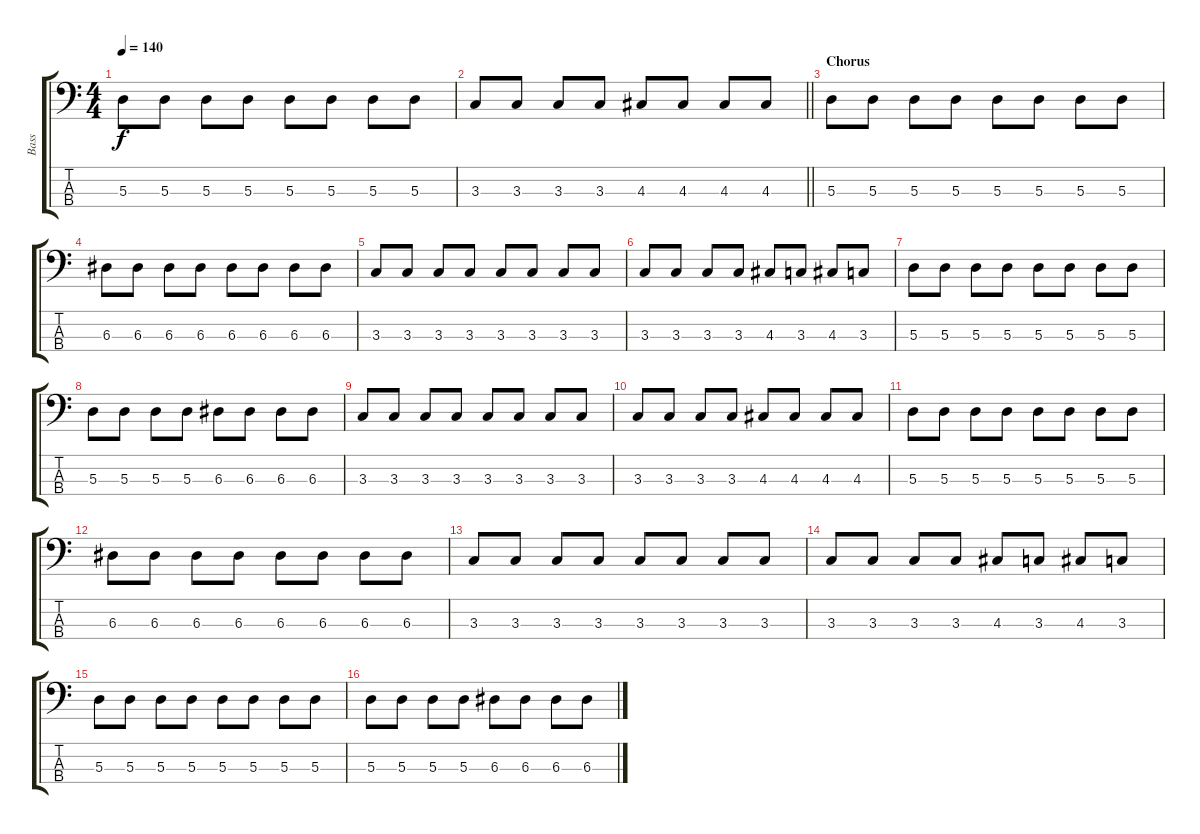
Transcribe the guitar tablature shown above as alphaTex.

\track ("Bass" "Bass") {instrument electricbasspick}
\staff {score tabs}
\tuning (G2 D2 A1 E1) {hide}
\ts (4 4)
\tempo 140
\clef f4
\ks c
5.3.8{dy f} 5.3.8 5.3.8 5.3.8 5.3.8 5.3.8 5.3.8 5.3.8 |
\barLineRight lightlight
3.3.8 3.3.8 3.3.8 3.3.8 4.3.8 4.3.8 4.3.8 4.3.8 |
\section ("" "Chorus")
5.3.8 5.3.8 5.3.8 5.3.8 5.3.8 5.3.8 5.3.8 5.3.8 |
6.3.8 6.3.8 6.3.8 6.3.8 6.3.8 6.3.8 6.3.8 6.3.8 |
3.3.8 3.3.8 3.3.8 3.3.8 3.3.8 3.3.8 3.3.8 3.3.8 |
3.3.8 3.3.8 3.3.8 3.3.8 4.3.8 3.3.8 4.3.8 3.3.8 |
5.3.8 5.3.8 5.3.8 5.3.8 5.3.8 5.3.8 5.3.8 5.3.8 |
5.3.8 5.3.8 5.3.8 5.3.8 6.3.8 6.3.8 6.3.8 6.3.8 |
3.3.8 3.3.8 3.3.8 3.3.8 3.3.8 3.3.8 3.3.8 3.3.8 |
3.3.8 3.3.8 3.3.8 3.3.8 4.3.8 4.3.8 4.3.8 4.3.8 |
5.3.8 5.3.8 5.3.8 5.3.8 5.3.8 5.3.8 5.3.8 5.3.8 |
6.3.8 6.3.8 6.3.8 6.3.8 6.3.8 6.3.8 6.3.8 6.3.8 |
3.3.8 3.3.8 3.3.8 3.3.8 3.3.8 3.3.8 3.3.8 3.3.8 |
3.3.8 3.3.8 3.3.8 3.3.8 4.3.8 3.3.8 4.3.8 3.3.8 |
5.3.8 5.3.8 5.3.8 5.3.8 5.3.8 5.3.8 5.3.8 5.3.8 |
5.3.8 5.3.8 5.3.8 5.3.8 6.3.8 6.3.8 6.3.8 6.3.8
